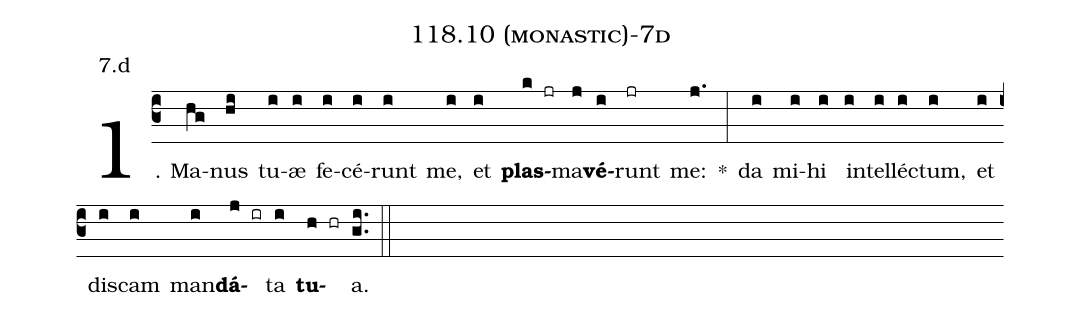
name: 118.10 (monastic)-7d;
annotation: 7.d;
%%
(c3)1. Ma(hg)nus(hi) tu(i)æ(i) fe(i)cé(i)runt(i) me,(i) et(i) <b>plas</b>(k jr)ma(j)<b>vé</b>(i)runt(jr) me:(j.) *(:) da(i) mi(i)hi(i) in(i)tel(i)léc(i)tum,(i) et(i) dis(i)cam(i) man(i)<b>dá</b>(j ir)ta(i) <b>tu</b>(h hr)a.(gi..) (::)
